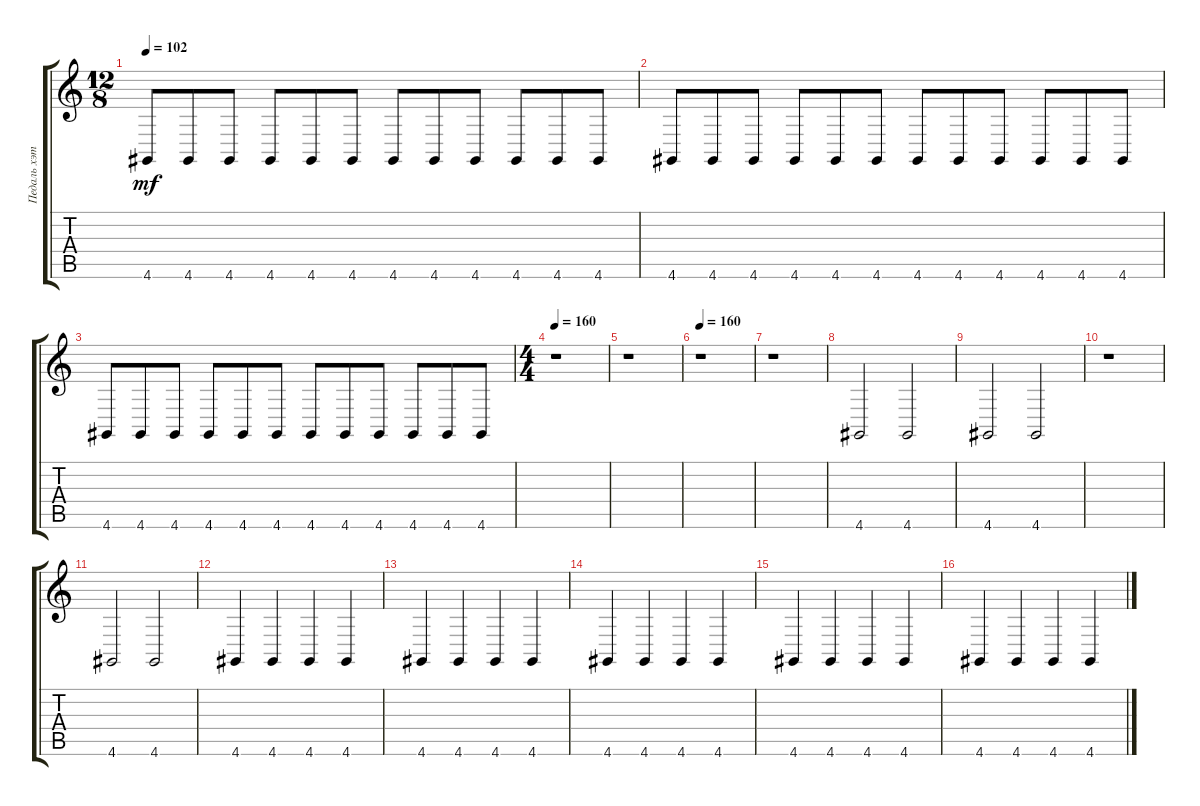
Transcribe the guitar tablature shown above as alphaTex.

\track ("Педаль хэт" "Педаль хэт") {instrument acousticgrandpiano}
\staff {score tabs}
\tuning (E4 B3 G3 D3 A2 E2) {hide}
\ts (12 8)
\tempo 102
\clef g2
\ks c
4.6.8{dy mf} 4.6.8 4.6.8 4.6.8 4.6.8 4.6.8 4.6.8 4.6.8 4.6.8 4.6.8 4.6.8 4.6.8 |
4.6.8 4.6.8 4.6.8 4.6.8 4.6.8 4.6.8 4.6.8 4.6.8 4.6.8 4.6.8 4.6.8 4.6.8 |
4.6.8 4.6.8 4.6.8 4.6.8 4.6.8 4.6.8 4.6.8 4.6.8 4.6.8 4.6.8 4.6.8 4.6.8 |
\ts (4 4)
\tempo 160
r.1 |
r.1 |
\tempo 160
r.1 |
r.1 |
4.6.2 4.6.2 |
4.6.2 4.6.2 |
r.1 |
4.6.2 4.6.2 |
4.6.4 4.6.4 4.6.4 4.6.4 |
4.6.4 4.6.4 4.6.4 4.6.4 |
4.6.4 4.6.4 4.6.4 4.6.4 |
4.6.4 4.6.4 4.6.4 4.6.4 |
4.6.4 4.6.4 4.6.4 4.6.4
